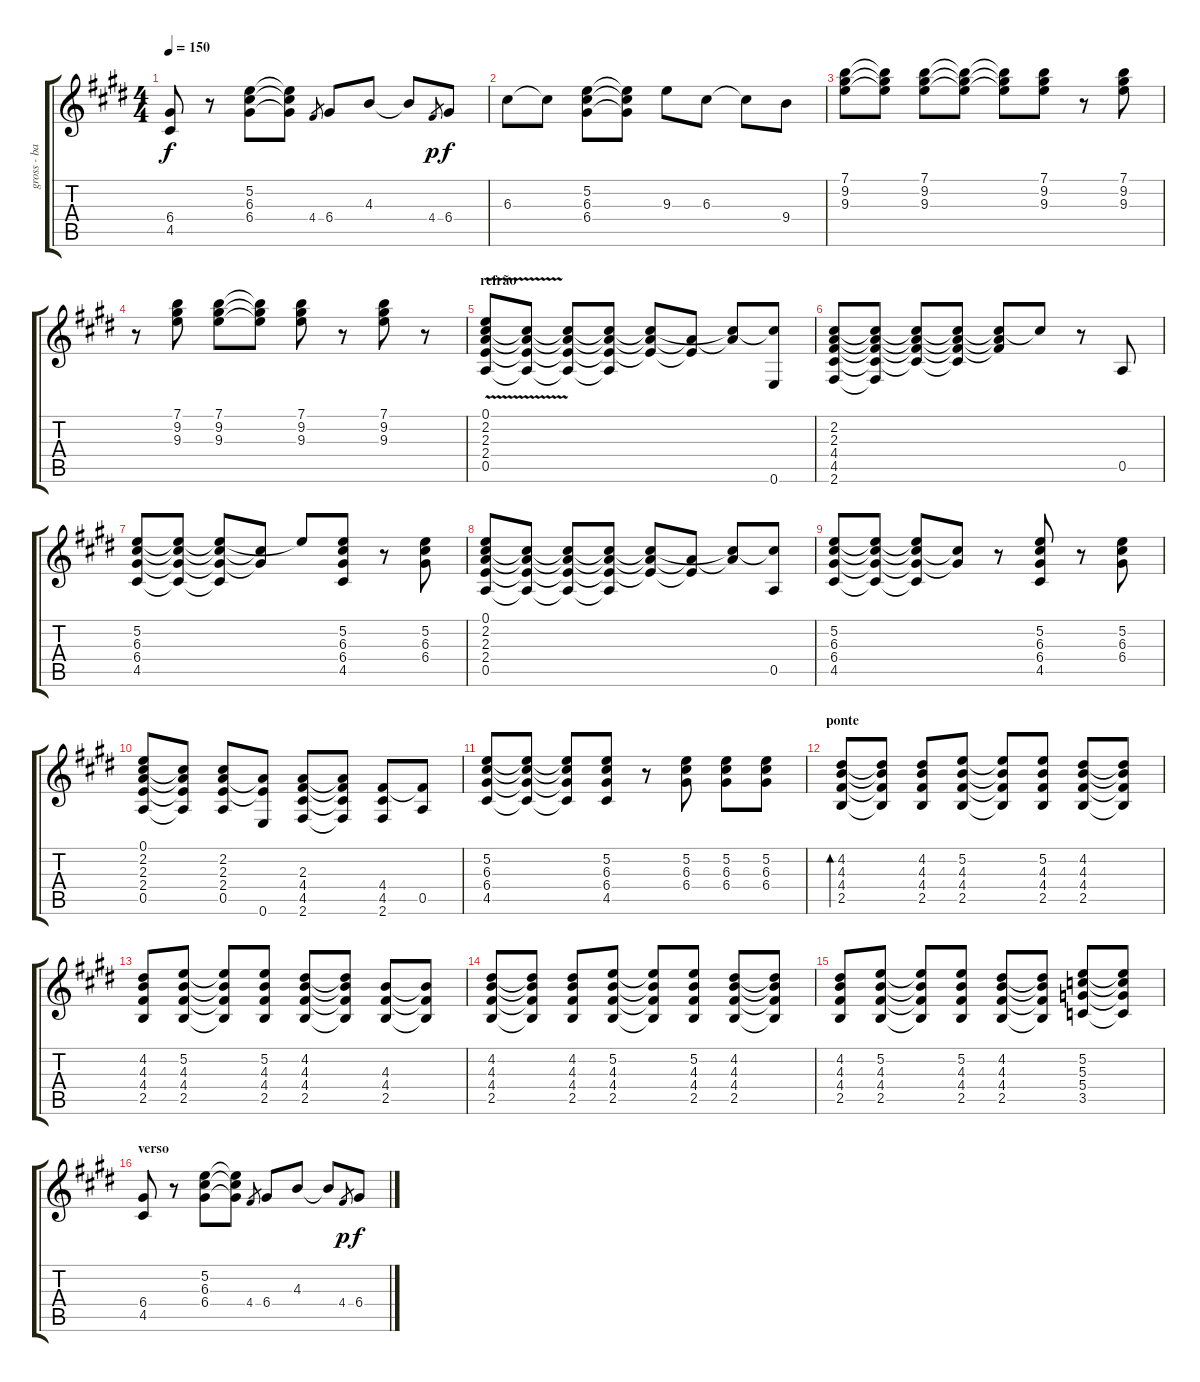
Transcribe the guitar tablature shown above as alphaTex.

\track ("gross - base" "gross - ba") {instrument distortionguitar}
\staff {score tabs}
\tuning (E4 B3 G3 D3 A2 E2) {hide}
\ts (4 4)
\tempo 150
\clef g2
\ks e
(6.4 4.5).8{dy f} r.8 (5.2 6.3 6.4).8 (5.2{t} 6.3{t} 6.4{t}).8 4.4.8{gr} 6.4.8 4.3.8 4.3{t}.8 4.4.8{gr dy p} 6.4.8{dy f} |
6.3.8 6.3{t}.8 (5.2 6.3 6.4).8 (5.2{t} 6.3{t} 6.4{t}).8 9.3.8 6.3.8 6.3{t}.8 9.4.8 |
(7.1 9.2 9.3).8 (7.1{t} 9.2{t} 9.3{t}).8 (7.1 9.2 9.3).8 (7.1{t} 9.2{t} 9.3{t}).8 (7.1{t} 9.2{t} 9.3{t}).8 (7.1 9.2 9.3).8 r.8 (7.1 9.2 9.3).8 |
r.8 (7.1 9.2 9.3).8 (7.1 9.2 9.3).8 (7.1{t} 9.2{t} 9.3{t}).8 (7.1 9.2 9.3).8 r.8 (7.1 9.2 9.3).8 r.8 |
\section ("" "refrão")
(0.1{v} 2.2{v} 2.3{v} 2.4{v} 0.5).8 (2.2{t} 2.3{t} 2.4{t} 0.5{t}).8 (2.2{t} 2.3{t} 2.4{t} 0.5{t}).8 (2.2{t} 2.3{t} 2.4{t} 0.5{t}).8 (2.2{t} 2.3{t} 2.4{t}).8 (2.3{t} 2.4{t}).8 (2.2{t} 2.3{t}).8 (2.2{t} 0.6).8 |
(2.2 2.3 4.4 4.5 2.6).8 (2.2{t} 2.3{t} 4.4{t} 4.5{t} 2.6{t}).8 (2.2{t} 2.3{t} 4.4{t} 4.5{t}).8 (2.2{t} 2.3{t} 4.4{t} 4.5{t}).8 (2.2{t} 2.3{t} 4.4{t}).8 2.2{t}.8 r.8 0.5.8 |
(5.2 6.3 6.4 4.5).8 (5.2{t} 6.3{t} 6.4{t} 4.5{t}).8 (5.2{t} 6.3{t} 6.4{t} 4.5{t}).8 (6.3{t} 6.4{t}).8 5.2{t}.8 (5.2 6.3 6.4 4.5).8 r.8 (5.2 6.3 6.4).8 |
(0.1 2.2 2.3 2.4 0.5).8 (2.2{t} 2.3{t} 2.4{t} 0.5{t}).8 (2.2{t} 2.3{t} 2.4{t} 0.5{t}).8 (2.2{t} 2.3{t} 2.4{t} 0.5{t}).8 (2.2{t} 2.3{t} 2.4{t}).8 (2.3{t} 2.4{t}).8 (2.2{t} 2.3{t}).8 (2.2{t} 0.5).8 |
(5.2 6.3 6.4 4.5).8 (5.2{t} 6.3{t} 6.4{t} 4.5{t}).8 (5.2{t} 6.3{t} 6.4{t} 4.5{t}).8 (6.3{t} 6.4{t}).8 r.8 (5.2 6.3 6.4 4.5).8 r.8 (5.2 6.3 6.4).8 |
(0.1 2.2 2.3 2.4 0.5).8 (2.2{t} 2.3{t} 2.4{t} 0.5{t}).8 (2.2 2.3 2.4 0.5).8 (2.3{t} 2.4{t} 0.6).8 (2.3 4.4 4.5 2.6).8 (2.3{t} 4.4{t} 4.5{t} 2.6{t}).8 (4.4 4.5 2.6).8 (4.4{t} 0.5).8 |
(5.2 6.3 6.4 4.5).8 (5.2{t} 6.3{t} 6.4{t} 4.5{t}).8 (5.2{t} 6.3{t} 6.4{t} 4.5{t}).8 (5.2 6.3 6.4 4.5).8 r.8 (5.2 6.3 6.4).8 (5.2 6.3 6.4).8 (5.2 6.3 6.4).8 |
\section ("" "ponte")
(4.2 4.3 4.4 2.5).8{bd 30} (4.2{t} 4.3{t} 4.4{t} 2.5{t}).8 (4.2 4.3 4.4 2.5).8 (5.2 4.3 4.4 2.5).8 (5.2{t} 4.3{t} 4.4{t} 2.5{t}).8 (5.2 4.3 4.4 2.5).8 (4.2 4.3 4.4 2.5).8 (4.2{t} 4.3{t} 4.4{t} 2.5{t}).8 |
(4.2 4.3 4.4 2.5).8 (5.2 4.3 4.4 2.5).8 (5.2{t} 4.3{t} 4.4{t} 2.5{t}).8 (5.2 4.3 4.4 2.5).8 (4.2 4.3 4.4 2.5).8 (4.2{t} 4.3{t} 4.4{t} 2.5{t}).8 (4.3 4.4 2.5).8 (4.3{t} 4.4{t} 2.5{t}).8 |
(4.2 4.3 4.4 2.5).8 (4.2{t} 4.3{t} 4.4{t} 2.5{t}).8 (4.2 4.3 4.4 2.5).8 (5.2 4.3 4.4 2.5).8 (5.2{t} 4.3{t} 4.4{t} 2.5{t}).8 (5.2 4.3 4.4 2.5).8 (4.2 4.3 4.4 2.5).8 (4.2{t} 4.3{t} 4.4{t} 2.5{t}).8 |
(4.2 4.3 4.4 2.5).8 (5.2 4.3 4.4 2.5).8 (5.2{t} 4.3{t} 4.4{t} 2.5{t}).8 (5.2 4.3 4.4 2.5).8 (4.2 4.3 4.4 2.5).8 (4.2{t} 4.3{t} 4.4{t} 2.5{t}).8 (5.2 5.3 5.4 3.5).8 (5.2{t} 5.3{t} 5.4{t} 3.5{t}).8 |
\section ("" "verso")
(6.4 4.5).8 r.8 (5.2 6.3 6.4).8 (5.2{t} 6.3{t} 6.4{t}).8 4.4.8{gr} 6.4.8 4.3.8 4.3{t}.8 4.4.8{gr dy p} 6.4.8{dy f}
